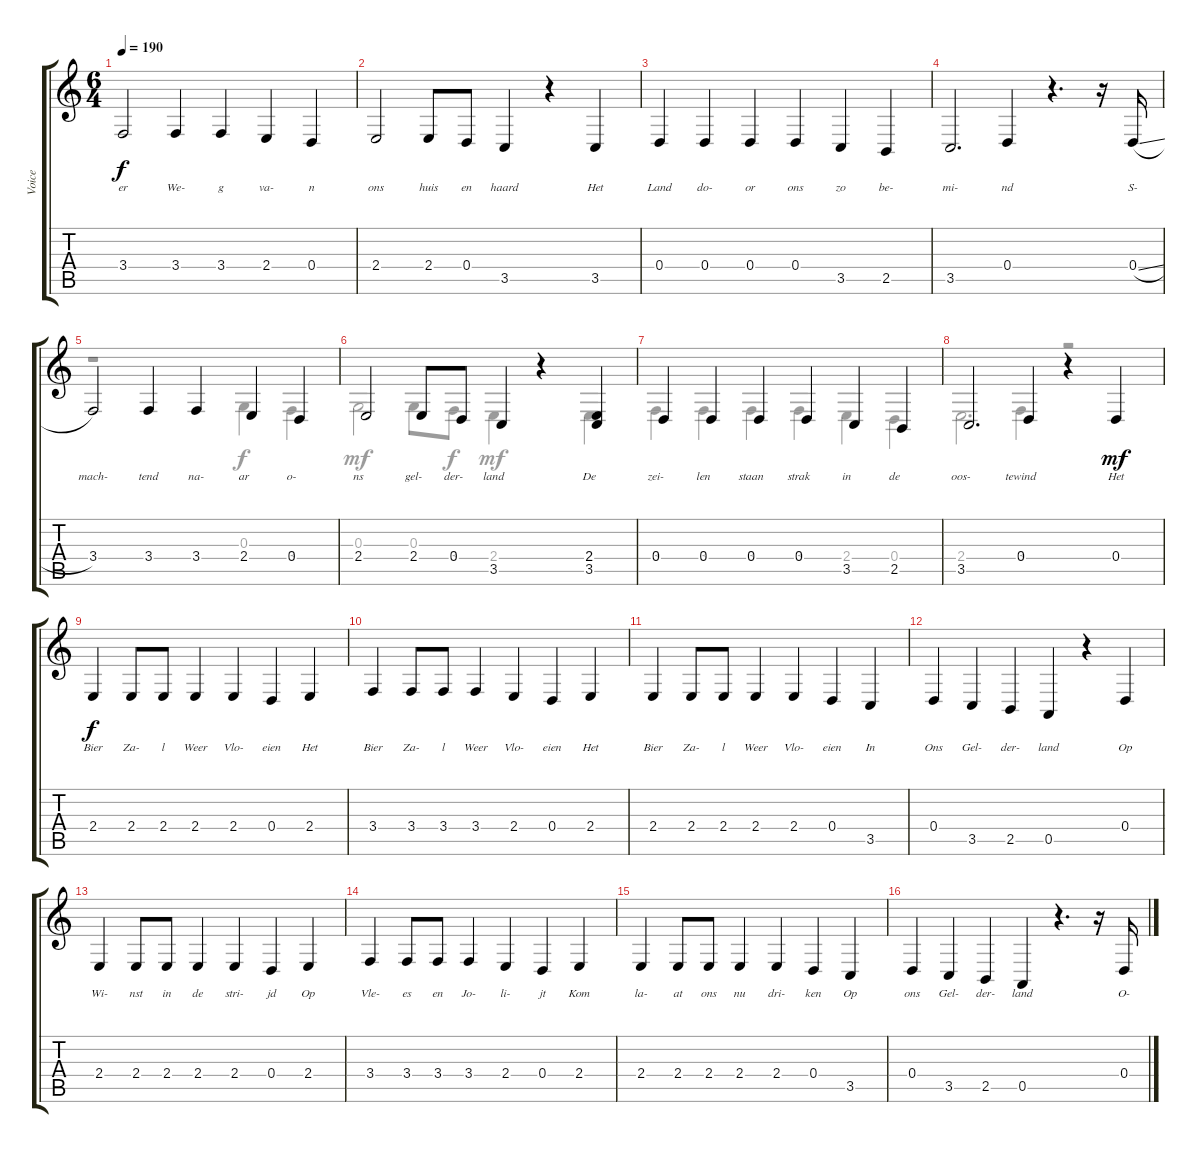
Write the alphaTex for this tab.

\track ("Voice" "Voice") {instrument violin}
\staff {score tabs}
\tuning (E4 B3 G3 D3 A2 E2) {hide}
\voice
\ts (6 4)
\tempo 190
\clef g2
\ks c
3.4.2{lyrics (0 "er") lyrics (1 "") lyrics (2 "") lyrics (3 "") lyrics (4 "") dy f} 3.4.4{lyrics (0 "We-") lyrics (1 "") lyrics (2 "") lyrics (3 "") lyrics (4 "")} 3.4.4{lyrics (0 "g") lyrics (1 "") lyrics (2 "") lyrics (3 "") lyrics (4 "")} 2.4.4{lyrics (0 "va-") lyrics (1 "") lyrics (2 "") lyrics (3 "") lyrics (4 "")} 0.4.4{lyrics (0 "n") lyrics (1 "") lyrics (2 "") lyrics (3 "") lyrics (4 "")} |
2.4.2{lyrics (0 "ons") lyrics (1 "") lyrics (2 "") lyrics (3 "") lyrics (4 "")} 2.4.8{lyrics (0 "huis") lyrics (1 "") lyrics (2 "") lyrics (3 "") lyrics (4 "")} 0.4.8{lyrics (0 "en") lyrics (1 "") lyrics (2 "") lyrics (3 "") lyrics (4 "")} 3.5.4{lyrics (0 "haard") lyrics (1 "") lyrics (2 "") lyrics (3 "") lyrics (4 "")} r.4 3.5.4{lyrics (0 "Het") lyrics (1 "") lyrics (2 "") lyrics (3 "") lyrics (4 "")} |
0.4.4{lyrics (0 "Land") lyrics (1 "") lyrics (2 "") lyrics (3 "") lyrics (4 "")} 0.4.4{lyrics (0 "do-") lyrics (1 "") lyrics (2 "") lyrics (3 "") lyrics (4 "")} 0.4.4{lyrics (0 "or") lyrics (1 "") lyrics (2 "") lyrics (3 "") lyrics (4 "")} 0.4.4{lyrics (0 "ons") lyrics (1 "") lyrics (2 "") lyrics (3 "") lyrics (4 "")} 3.5.4{lyrics (0 "zo") lyrics (1 "") lyrics (2 "") lyrics (3 "") lyrics (4 "")} 2.5.4{lyrics (0 "be-") lyrics (1 "") lyrics (2 "") lyrics (3 "") lyrics (4 "")} |
3.5.2{d lyrics (0 "mi-") lyrics (1 "") lyrics (2 "") lyrics (3 "") lyrics (4 "")} 0.4.4{lyrics (0 "nd") lyrics (1 "") lyrics (2 "") lyrics (3 "") lyrics (4 "")} r.4{d} r.16 0.4{sl}.16{lyrics (0 "S-") lyrics (1 "") lyrics (2 "") lyrics (3 "") lyrics (4 "")} |
3.4.2{lyrics (0 "mach-") lyrics (1 "") lyrics (2 "") lyrics (3 "") lyrics (4 "")} 3.4.4{lyrics (0 "tend") lyrics (1 "") lyrics (2 "") lyrics (3 "") lyrics (4 "")} 3.4.4{lyrics (0 "na-") lyrics (1 "") lyrics (2 "") lyrics (3 "") lyrics (4 "")} 2.4.4{lyrics (0 "ar") lyrics (1 "") lyrics (2 "") lyrics (3 "") lyrics (4 "")} 0.4.4{lyrics (0 "o-") lyrics (1 "") lyrics (2 "") lyrics (3 "") lyrics (4 "")} |
2.4.2{lyrics (0 "ns") lyrics (1 "") lyrics (2 "") lyrics (3 "") lyrics (4 "")} 2.4.8{lyrics (0 "gel-") lyrics (1 "") lyrics (2 "") lyrics (3 "") lyrics (4 "")} 0.4.8{lyrics (0 "der-") lyrics (1 "") lyrics (2 "") lyrics (3 "") lyrics (4 "")} 3.5.4{lyrics (0 "land") lyrics (1 "") lyrics (2 "") lyrics (3 "") lyrics (4 "")} r.4 (2.4 3.5).4{lyrics (0 "De") lyrics (1 "") lyrics (2 "") lyrics (3 "") lyrics (4 "")} |
0.4.4{lyrics (0 "zei-") lyrics (1 "") lyrics (2 "") lyrics (3 "") lyrics (4 "")} 0.4.4{lyrics (0 "len") lyrics (1 "") lyrics (2 "") lyrics (3 "") lyrics (4 "")} 0.4.4{lyrics (0 "staan") lyrics (1 "") lyrics (2 "") lyrics (3 "") lyrics (4 "")} 0.4.4{lyrics (0 "strak") lyrics (1 "") lyrics (2 "") lyrics (3 "") lyrics (4 "")} 3.5.4{lyrics (0 "in") lyrics (1 "") lyrics (2 "") lyrics (3 "") lyrics (4 "")} 2.5.4{lyrics (0 "de") lyrics (1 "") lyrics (2 "") lyrics (3 "") lyrics (4 "")} |
3.5.2{d lyrics (0 "oos-") lyrics (1 "") lyrics (2 "") lyrics (3 "") lyrics (4 "")} 0.4.4{lyrics (0 "tewind") lyrics (1 "") lyrics (2 "") lyrics (3 "") lyrics (4 "")} r.4 0.4.4{lyrics (0 "Het") lyrics (1 "") lyrics (2 "") lyrics (3 "") lyrics (4 "") dy mf} |
2.4.4{lyrics (0 "Bier") lyrics (1 "") lyrics (2 "") lyrics (3 "") lyrics (4 "") dy f} 2.4.8{lyrics (0 "Za-") lyrics (1 "") lyrics (2 "") lyrics (3 "") lyrics (4 "")} 2.4.8{lyrics (0 "l") lyrics (1 "") lyrics (2 "") lyrics (3 "") lyrics (4 "")} 2.4.4{lyrics (0 "Weer") lyrics (1 "") lyrics (2 "") lyrics (3 "") lyrics (4 "")} 2.4.4{lyrics (0 "Vlo-") lyrics (1 "") lyrics (2 "") lyrics (3 "") lyrics (4 "")} 0.4.4{lyrics (0 "eien") lyrics (1 "") lyrics (2 "") lyrics (3 "") lyrics (4 "")} 2.4.4{lyrics (0 "Het") lyrics (1 "") lyrics (2 "") lyrics (3 "") lyrics (4 "")} |
3.4.4{lyrics (0 "Bier") lyrics (1 "") lyrics (2 "") lyrics (3 "") lyrics (4 "")} 3.4.8{lyrics (0 "Za-") lyrics (1 "") lyrics (2 "") lyrics (3 "") lyrics (4 "")} 3.4.8{lyrics (0 "l") lyrics (1 "") lyrics (2 "") lyrics (3 "") lyrics (4 "")} 3.4.4{lyrics (0 "Weer") lyrics (1 "") lyrics (2 "") lyrics (3 "") lyrics (4 "")} 2.4.4{lyrics (0 "Vlo-") lyrics (1 "") lyrics (2 "") lyrics (3 "") lyrics (4 "")} 0.4.4{lyrics (0 "eien") lyrics (1 "") lyrics (2 "") lyrics (3 "") lyrics (4 "")} 2.4.4{lyrics (0 "Het") lyrics (1 "") lyrics (2 "") lyrics (3 "") lyrics (4 "")} |
2.4.4{lyrics (0 "Bier") lyrics (1 "") lyrics (2 "") lyrics (3 "") lyrics (4 "")} 2.4.8{lyrics (0 "Za-") lyrics (1 "") lyrics (2 "") lyrics (3 "") lyrics (4 "")} 2.4.8{lyrics (0 "l") lyrics (1 "") lyrics (2 "") lyrics (3 "") lyrics (4 "")} 2.4.4{lyrics (0 "Weer") lyrics (1 "") lyrics (2 "") lyrics (3 "") lyrics (4 "")} 2.4.4{lyrics (0 "Vlo-") lyrics (1 "") lyrics (2 "") lyrics (3 "") lyrics (4 "")} 0.4.4{lyrics (0 "eien") lyrics (1 "") lyrics (2 "") lyrics (3 "") lyrics (4 "")} 3.5.4{lyrics (0 "In") lyrics (1 "") lyrics (2 "") lyrics (3 "") lyrics (4 "")} |
0.4.4{lyrics (0 "Ons") lyrics (1 "") lyrics (2 "") lyrics (3 "") lyrics (4 "")} 3.5.4{lyrics (0 "Gel-") lyrics (1 "") lyrics (2 "") lyrics (3 "") lyrics (4 "")} 2.5.4{lyrics (0 "der-") lyrics (1 "") lyrics (2 "") lyrics (3 "") lyrics (4 "")} 0.5.4{lyrics (0 "land") lyrics (1 "") lyrics (2 "") lyrics (3 "") lyrics (4 "")} r.4 0.4.4{lyrics (0 "Op") lyrics (1 "") lyrics (2 "") lyrics (3 "") lyrics (4 "")} |
2.4.4{lyrics (0 "Wi-") lyrics (1 "") lyrics (2 "") lyrics (3 "") lyrics (4 "")} 2.4.8{lyrics (0 "nst") lyrics (1 "") lyrics (2 "") lyrics (3 "") lyrics (4 "")} 2.4.8{lyrics (0 "in") lyrics (1 "") lyrics (2 "") lyrics (3 "") lyrics (4 "")} 2.4.4{lyrics (0 "de") lyrics (1 "") lyrics (2 "") lyrics (3 "") lyrics (4 "")} 2.4.4{lyrics (0 "stri-") lyrics (1 "") lyrics (2 "") lyrics (3 "") lyrics (4 "")} 0.4.4{lyrics (0 "jd") lyrics (1 "") lyrics (2 "") lyrics (3 "") lyrics (4 "")} 2.4.4{lyrics (0 "Op") lyrics (1 "") lyrics (2 "") lyrics (3 "") lyrics (4 "")} |
3.4.4{lyrics (0 "Vle-") lyrics (1 "") lyrics (2 "") lyrics (3 "") lyrics (4 "")} 3.4.8{lyrics (0 "es") lyrics (1 "") lyrics (2 "") lyrics (3 "") lyrics (4 "")} 3.4.8{lyrics (0 "en") lyrics (1 "") lyrics (2 "") lyrics (3 "") lyrics (4 "")} 3.4.4{lyrics (0 "Jo-") lyrics (1 "") lyrics (2 "") lyrics (3 "") lyrics (4 "")} 2.4.4{lyrics (0 "li-") lyrics (1 "") lyrics (2 "") lyrics (3 "") lyrics (4 "")} 0.4.4{lyrics (0 "jt") lyrics (1 "") lyrics (2 "") lyrics (3 "") lyrics (4 "")} 2.4.4{lyrics (0 "Kom") lyrics (1 "") lyrics (2 "") lyrics (3 "") lyrics (4 "")} |
2.4.4{lyrics (0 "la-") lyrics (1 "") lyrics (2 "") lyrics (3 "") lyrics (4 "")} 2.4.8{lyrics (0 "at") lyrics (1 "") lyrics (2 "") lyrics (3 "") lyrics (4 "")} 2.4.8{lyrics (0 "ons") lyrics (1 "") lyrics (2 "") lyrics (3 "") lyrics (4 "")} 2.4.4{lyrics (0 "nu") lyrics (1 "") lyrics (2 "") lyrics (3 "") lyrics (4 "")} 2.4.4{lyrics (0 "dri-") lyrics (1 "") lyrics (2 "") lyrics (3 "") lyrics (4 "")} 0.4.4{lyrics (0 "ken") lyrics (1 "") lyrics (2 "") lyrics (3 "") lyrics (4 "")} 3.5.4{lyrics (0 "Op") lyrics (1 "") lyrics (2 "") lyrics (3 "") lyrics (4 "")} |
0.4.4{lyrics (0 "ons") lyrics (1 "") lyrics (2 "") lyrics (3 "") lyrics (4 "")} 3.5.4{lyrics (0 "Gel-") lyrics (1 "") lyrics (2 "") lyrics (3 "") lyrics (4 "")} 2.5.4{lyrics (0 "der-") lyrics (1 "") lyrics (2 "") lyrics (3 "") lyrics (4 "")} 0.5.4{lyrics (0 "land") lyrics (1 "") lyrics (2 "") lyrics (3 "") lyrics (4 "")} r.4{d} r.16 0.4{sl}.16{lyrics (0 "O-") lyrics (1 "") lyrics (2 "") lyrics (3 "") lyrics (4 "")}
\voice
\clef g2
\ottava regular
\simile none
\ks c
|
|
|
|
r.1 0.3.4{dy f} 3.4.4 |
0.3.2{dy mf} 0.3.8 3.4.8{dy f} 2.4.4{dy mf} r.4 2.4.4 |
3.4.4 3.4.4 3.4.4 3.4.4 2.4.4 0.4.4 |
2.4.2{d} 3.4.4 r.2 |
|
|
|
|
|
|
|
